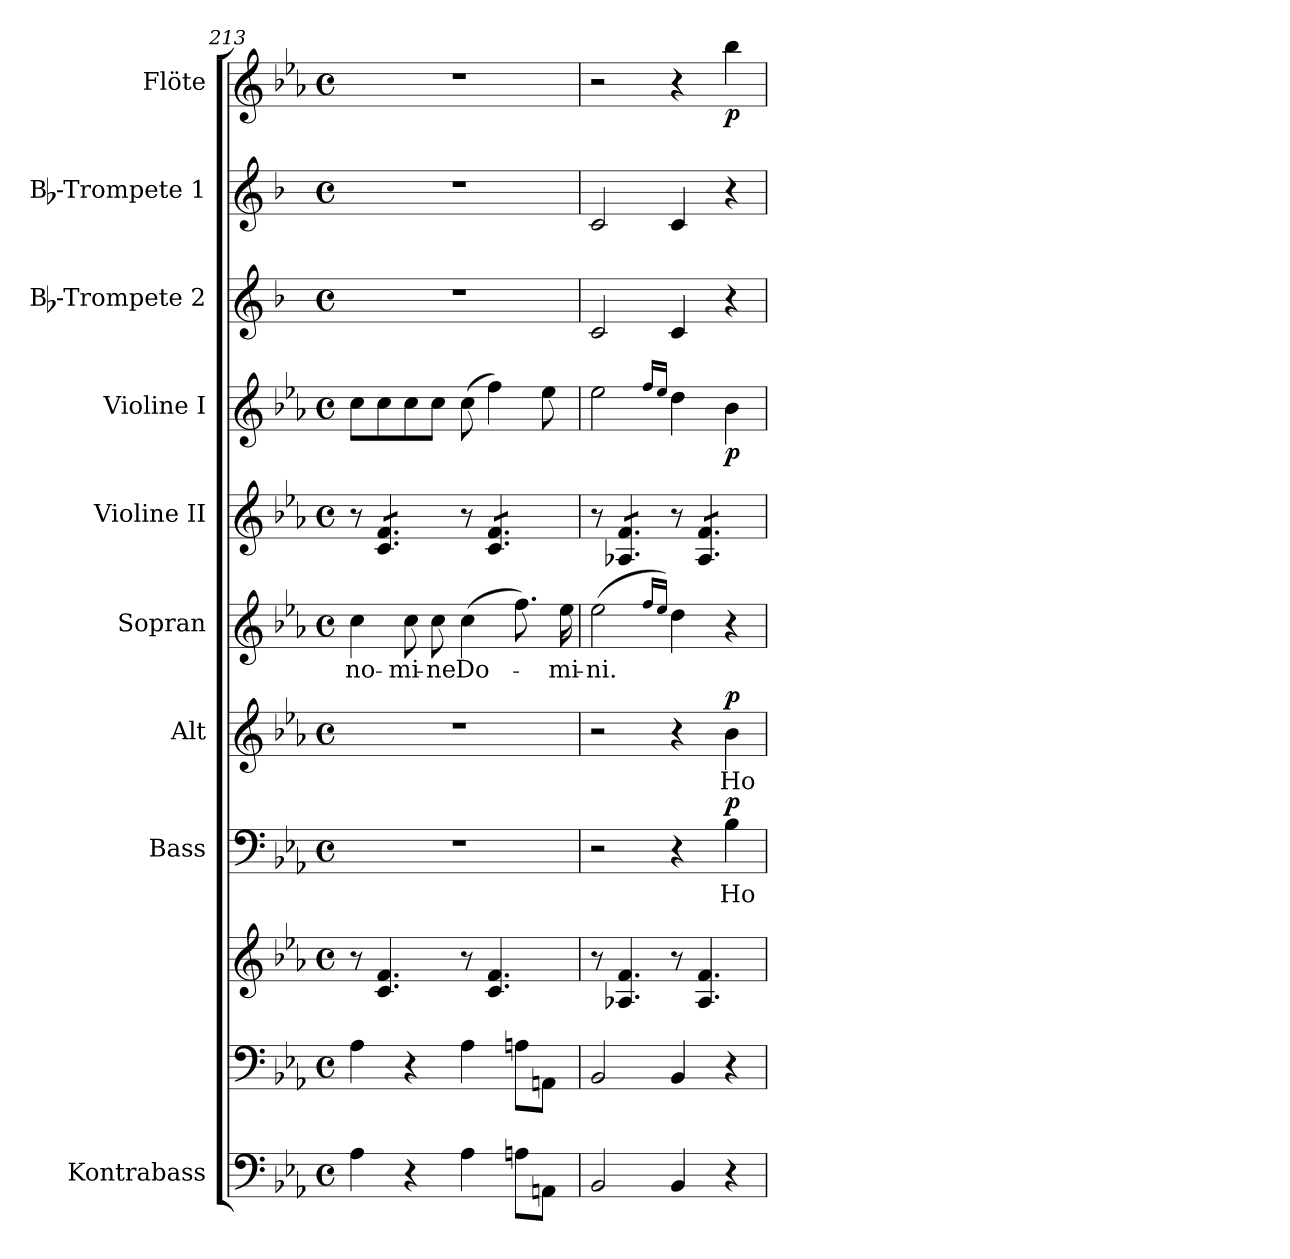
**kern	**kern	**kern	**kern	**text	**dynam	**kern	**text	**dynam	**kern	**text	**kern	**kern	**dynam	**kern	**kern	**kern	**dynam
*part10	*part9	*part9	*part8	*part8	*part8	*part7	*part7	*part7	*part6	*part6	*part5	*part4	*part4	*part3	*part2	*part1	*part1
*staff11	*staff10	*staff9	*staff8	*staff8	*staff8	*staff7	*staff7	*staff7	*staff6	*staff6	*staff5	*staff4	*staff4	*staff3	*staff2	*staff1	*staff1
*I"Kontrabass	*	*	*I"Bass	*	*	*I"Alt	*	*	*I"Sopran	*	*I"Violine II	*I"Violine I	*	*I"Bb-Trompete 2	*I"Bb-Trompete 1	*I"Flöte	*
*I'Kb.	*	*	*I'B.	*	*	*I'A.	*	*	*I'S.	*	*I'Vl. II	*I'Vl. I	*	*I'Bb Trp. 2	*I'Bb Trp. 1	*I'Fl.	*
*clefF4	*clefF4	*clefG2	*clefF4	*	*	*clefG2	*	*	*clefG2	*	*clefG2	*clefG2	*	*clefG2	*clefG2	*clefG2	*
*ITrd7c12	*	*	*	*	*	*	*	*	*	*	*	*	*	*ITrd1c2	*ITrd1c2	*	*
*k[b-e-a-]	*k[b-e-a-]	*k[b-e-a-]	*k[b-e-a-]	*	*	*k[b-e-a-]	*	*	*k[b-e-a-]	*	*k[b-e-a-]	*k[b-e-a-]	*	*k[b-e-a-]	*k[b-e-a-]	*k[b-e-a-]	*
*E-:	*E-:	*E-:	*E-:	*	*	*E-:	*	*	*E-:	*	*E-:	*E-:	*	*E-:	*E-:	*E-:	*
*M4/4	*M4/4	*M4/4	*M4/4	*	*	*M4/4	*	*	*M4/4	*	*M4/4	*M4/4	*	*M4/4	*M4/4	*M4/4	*
*met(c)	*met(c)	*met(c)	*met(c)	*	*	*met(c)	*	*	*met(c)	*	*met(c)	*met(c)	*	*met(c)	*met(c)	*met(c)	*
=213	=213	=213	=213	=213	=213	=213	=213	=213	=213	=213	=213	=213	=213	=213	=213	=213	=213
!	!	!	!	!	!	!	!	!	!	!LO:LY:b	!	!	!	!	!	!	!
4AA-\	4A-\	8r	1r	.	.	1r	.	.	4cc\	no-	8r	8cc\L	.	1r	1r	1r	.
*	*	*	*	*	*	*	*	*	*	*	*tremolo	*	*	*	*	*	*
.	.	4.c/ 4.f/	.	.	.	.	.	.	.	.	8c/ 8f/L	8cc\	.	.	.	.	.
!	!	!	!	!	!	!	!	!	!	!LO:LY:b	!	!	!	!	!	!	!
4r	4r	.	.	.	.	.	.	.	8cc\	-mi-	8c/ 8f/	8cc\	.	.	.	.	.
!	!	!	!	!	!	!	!	!	!	!LO:LY:b	!	!	!	!	!	!	!
.	.	.	.	.	.	.	.	.	8cc\	-ne	8c/ 8f/J	8cc\J	.	.	.	.	.
!	!	!	!	!	!	!	!	!	!	!LO:LY:b	!	!	!	!	!	!	!
4AA-\	4A-\	8r	.	.	.	.	.	.	(>4cc\	Do-	8r	(>8cc\	.	.	.	.	.
.	.	4.c/ 4.f/	.	.	.	.	.	.	.	.	8c/ 8f/L	4ff\)	.	.	.	.	.
8AAn\L	8An\L	.	.	.	.	.	.	.	8.ff\)	.	8c/ 8f/	.	.	.	.	.	.
8AAAn\J	8AAn\J	.	.	.	.	.	.	.	.	.	8c/ 8f/J	8ee-\	.	.	.	.	.
!	!	!	!	!	!	!	!	!	!	!LO:LY:b	!	!	!	!	!	!	!
.	.	.	.	.	.	.	.	.	16ee-\	-mi-	.	.	.	.	.	.	.
=214	=214	=214	=214	=214	=214	=214	=214	=214	=214	=214	=214	=214	=214	=214	=214	=214	=214
!	!	!	!	!	!	!	!	!	!	!LO:LY:b	!	!	!	!	!	!	!
2BBB-/	2BB-/	8r	2r	.	.	2r	.	.	(>2ee-\	-ni.	8r	2ee-\	.	2B-/	2B-/	2r	.
.	.	4.A-X/ 4.f/	.	.	.	.	.	.	.	.	8A-X/ 8f/L	.	.	.	.	.	.
.	.	.	.	.	.	.	.	.	.	.	8A-X/ 8f/	.	.	.	.	.	.
.	.	.	.	.	.	.	.	.	.	.	8A-X/ 8f/J	.	.	.	.	.	.
.	.	.	.	.	.	.	.	.	16qff/LL	.	.	16qff/LL	.	.	.	.	.
.	.	.	.	.	.	.	.	.	16qee-/JJ)	.	.	16qee-/JJ	.	.	.	.	.
4BBB-/	4BB-/	8r	4r	.	.	4r	.	.	4dd\	.	8r	4dd\	.	4B-/	4B-/	4r	.
.	.	4.A-/ 4.f/	.	.	.	.	.	.	.	.	8A-/ 8f/L	.	.	.	.	.	.
!	!	!	!	!LO:LY:b	!LO:DY:a	!	!LO:LY:b	!LO:DY:a	!	!	!	!	!LO:DY:b	!	!	!	!LO:DY:b
4r	4r	.	4B-\	Ho-	p	4b-\	Ho-	p	4r	.	8A-/ 8f/	4b-\	p	4r	4r	4bb-\	p
.	.	.	.	.	.	.	.	.	.	.	8A-/ 8f/J	.	.	.	.	.	.
*	*	*	*	*	*	*	*	*	*	*	*Xtremolo	*	*	*	*	*	*
=	=	=	=	=	=	=	=	=	=	=	=	=	=	=	=	=	=
*-	*-	*-	*-	*-	*-	*-	*-	*-	*-	*-	*-	*-	*-	*-	*-	*-	*-
